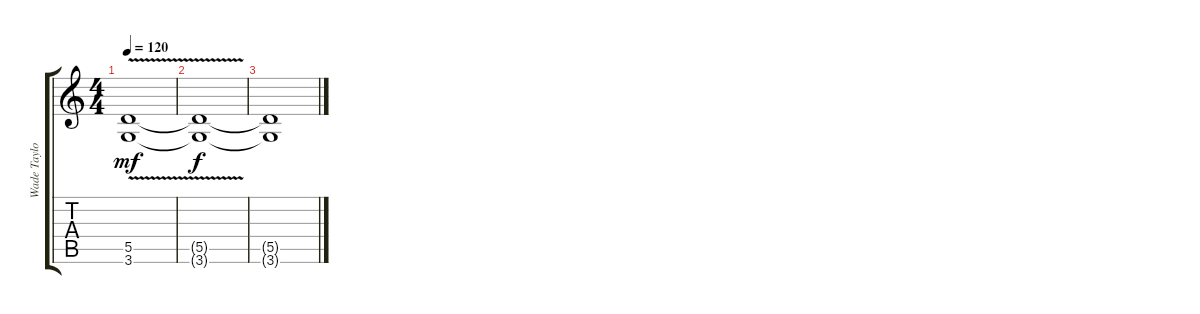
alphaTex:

\track ("Wade Taylor" "Wade Taylo") {instrument overdrivenguitar}
\staff {score tabs}
\tuning (E4 B3 G3 D3 A2 E2) {hide}
\ts (4 4)
\tempo 120
\clef g2
\ks c
(5.5{t} 3.6{v t}).1{dy mf} |
(5.5{t} 3.6{t}).1{dy f} |
(5.5{t} 3.6{t}).1
